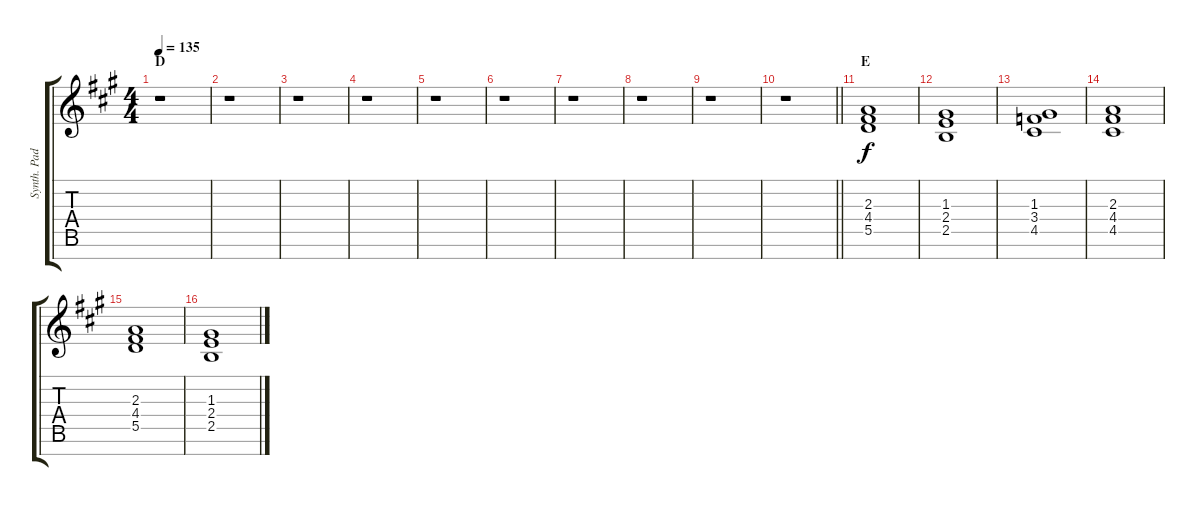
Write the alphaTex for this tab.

\track ("Synth. Pad" "Synth. Pad") {instrument fx5brightness}
\staff {score tabs}
\tuning (E5 B4 G4 D4 A3 E3 B2) {hide}
\ts (4 4)
\section ("" "D")
\tempo 135
\clef g2
\ks a
r.1{dy f} |
r.1 |
r.1 |
r.1 |
r.1 |
r.1 |
r.1 |
r.1 |
r.1 |
\barLineRight lightlight
r.1 |
\section ("" "E")
(2.3 4.4 5.5).1 |
(1.3 2.4 2.5).1 |
(1.3 3.4 4.5).1 |
(2.3 4.4 4.5).1 |
(2.3 4.4 5.5).1 |
(1.3 2.4 2.5).1
